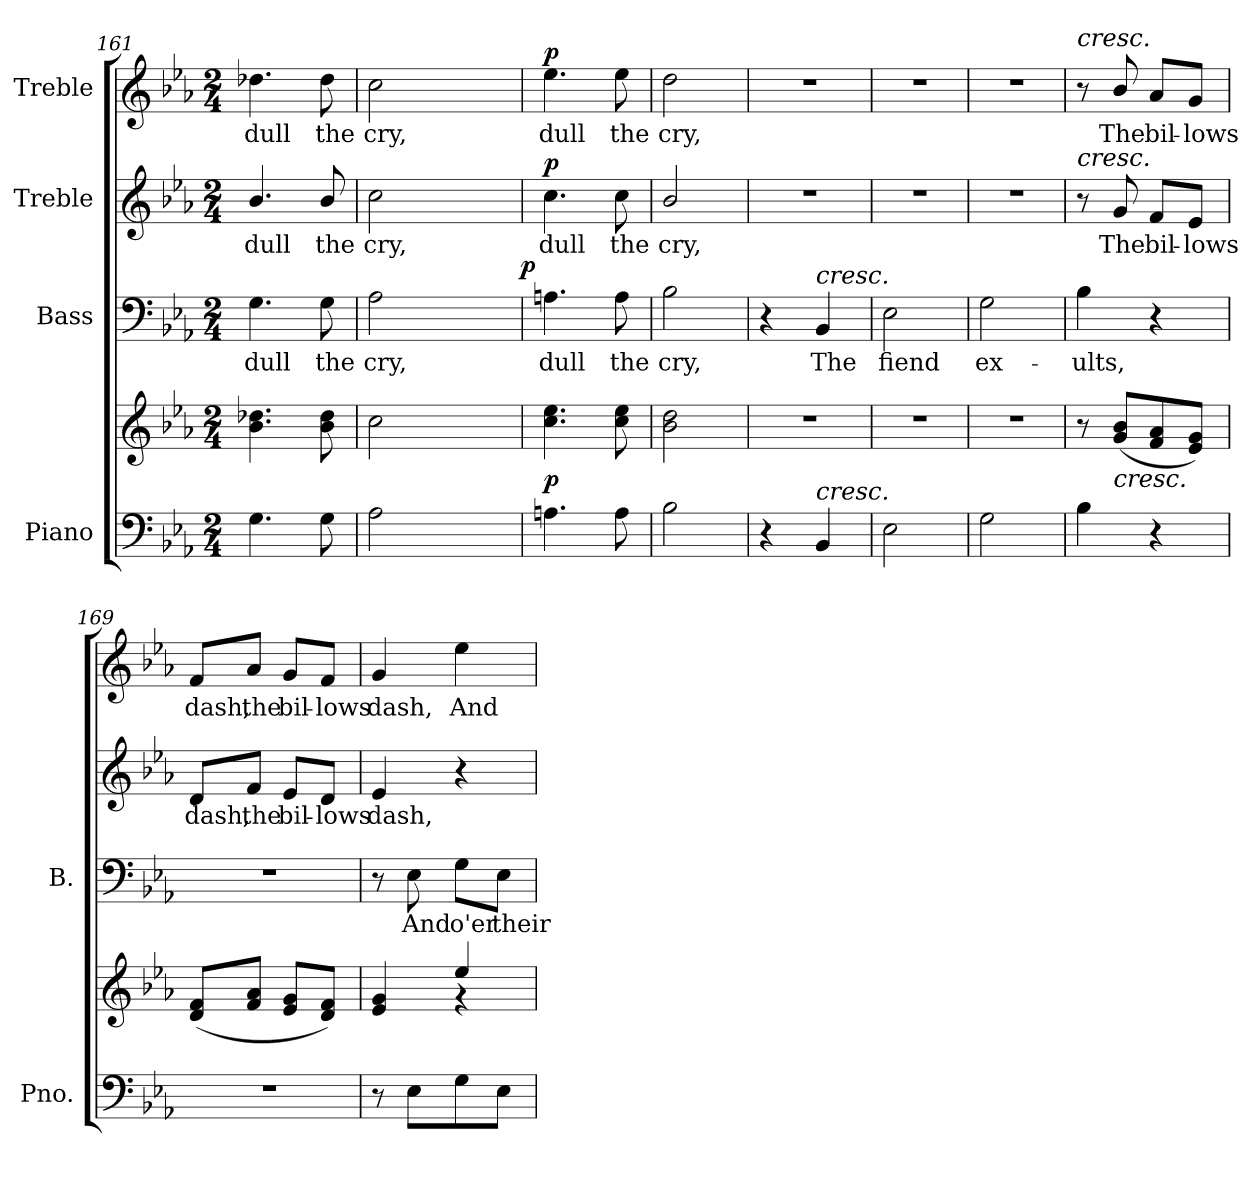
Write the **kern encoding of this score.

**kern	**kern	**dynam	**kern	**text	**dynam	**kern	**text	**dynam	**kern	**text	**dynam
*part4	*part4	*part4	*part3	*part3	*part3	*part2	*part2	*part2	*part1	*part1	*part1
*staff5	*staff4	*staff4/5	*staff3	*staff3	*staff3	*staff2	*staff2	*staff2	*staff1	*staff1	*staff1
*I"Piano	*	*	*I"Bass	*	*	*I"Treble	*	*	*I"Treble	*	*
*I'Pno.	*	*	*I'B.	*	*	*	*	*	*	*	*
*clefF4	*clefG2	*	*clefF4	*	*	*clefG2	*	*	*clefG2	*	*
*k[b-e-a-]	*k[b-e-a-]	*	*k[b-e-a-]	*	*	*k[b-e-a-]	*	*	*k[b-e-a-]	*	*
*E-:	*E-:	*	*E-:	*	*	*E-:	*	*	*E-:	*	*
*M2/4	*M2/4	*	*M2/4	*	*	*M2/4	*	*	*M2/4	*	*
=161	=161	=161	=161	=161	=161	=161	=161	=161	=161	=161	=161
!	!	!	!	!LO:LY:b:color=#000000	!	!	!	!	!	!	!
!	!	!	!	!	!	!	!LO:LY:b:color=#000000	!	!	!	!
!	!	!	!	!	!	!	!	!	!	!LO:LY:b:color=#000000	!
4.Gi\	4.b-i\ 4.dd-Xi	.	4.Gi\	dull	.	4.b-i/	dull	.	4.dd-Xi\	dull	.
!	!	!	!	!LO:LY:b:color=#000000	!	!	!	!	!	!	!
!	!	!	!	!	!	!	!LO:LY:b:color=#000000	!	!	!	!
!	!	!	!	!	!	!	!	!	!	!LO:LY:b:color=#000000	!
8Gi\	8b-i\ 8dd-i	.	8Gi\	the	.	8b-i/	the	.	8dd-i\	the	.
=162	=162	=162	=162	=162	=162	=162	=162	=162	=162	=162	=162
!	!	!	!	!LO:LY:b:color=#000000	!	!	!	!	!	!	!
!	!	!	!	!	!	!	!LO:LY:b:color=#000000	!	!	!	!
!	!	!	!	!	!	!	!	!	!	!LO:LY:b:color=#000000	!
*	*	*	*^	*	*	*	*	*	*	*	*
2A-i\	2cci\	.	2A-i\	4ryy	cry,	.	2cci\	cry,	.	2cci\	cry,	.
.	.	.	.	8ryy	.	.	.	.	.	.	.	.
.	.	.	.	16ryy	.	.	.	.	.	.	.	.
.	.	.	.	32ryy	.	.	.	.	.	.	.	.
.	.	.	.	64ryy	.	.	.	.	.	.	.	.
.	.	.	.	128...ryy	.	.	.	.	.	.	.	.
.	.	.	.	1024ryy	.	p	.	.	.	.	.	.
*	*	*	*v	*v	*	*	*	*	*	*	*	*
=163	=163	=163	=163	=163	=163	=163	=163	=163	=163	=163	=163
*	*	*	*^	*	*	*	*	*	*	*	*
!	!	!	!	!	!LO:LY:b:color=#000000	!	!	!	!	!	!	!
*	*	*	*v	*v	*	*	*	*	*	*	*	*
*	*	*	*^	*	*	*	*	*	*	*	*
!	!	!	!	!	!	!	!	!LO:LY:b:color=#000000	!	!	!	!
*	*	*	*v	*v	*	*	*	*	*	*	*	*
*	*	*	*^	*	*	*	*	*	*	*	*
!	!	!	!	!	!	!	!	!	!	!	!LO:LY:b:color=#000000	!
*	*	*	*v	*v	*	*	*	*	*	*	*	*
4.Ani\	4.cci\ 4.ee-i	p	4.Ani\	dull	.	4.cci\	dull	p	4.ee-i\	dull	p
!	!	!	!	!LO:LY:b:color=#000000	!	!	!	!	!	!	!
!	!	!	!	!	!	!	!LO:LY:b:color=#000000	!	!	!	!
!	!	!	!	!	!	!	!	!	!	!LO:LY:b:color=#000000	!
8Ai\	8cci\ 8ee-i	.	8Ai\	the	.	8cci\	the	.	8ee-i\	the	.
=164	=164	=164	=164	=164	=164	=164	=164	=164	=164	=164	=164
!	!	!	!	!LO:LY:b:color=#000000	!	!	!	!	!	!	!
!	!	!	!	!	!	!	!LO:LY:b:color=#000000	!	!	!	!
!	!	!	!	!	!	!	!	!	!	!LO:LY:b:color=#000000	!
2B-i\	2b-i\ 2ddi	.	2B-i\	cry,	.	2b-i/	cry,	.	2ddi\	cry,	.
=165	=165	=165	=165	=165	=165	=165	=165	=165	=165	=165	=165
!	!LO:N:vis=1	!	!	!	!	!LO:N:vis=1	!	!	!LO:N:vis=1	!	!
4r	2r	.	4r	.	.	2r	.	.	2r	.	.
!	!	!	!LO:TX:a:i:t=cresc.	!	!	!	!	!	!	!	!
!LO:TX:a:i:t=cresc.	!	!	!	!	!	!	!	!	!	!	!
!	!	!	!	!LO:LY:b:color=#000000	!	!	!	!	!	!	!
4BB-i/	.	.	4BB-i/	The	.	.	.	.	.	.	.
=166	=166	=166	=166	=166	=166	=166	=166	=166	=166	=166	=166
!	!LO:N:vis=1	!	!	!	!	!	!	!	!	!	!
!	!	!	!	!LO:LY:b:color=#000000	!	!LO:N:vis=1	!	!	!LO:N:vis=1	!	!
2E-i\	2r	.	2E-i\	fiend	.	2r	.	.	2r	.	.
!!LO:PB:g=z
=167	=167	=167	=167	=167	=167	=167	=167	=167	=167	=167	=167
!	!LO:N:vis=1	!	!	!	!	!	!	!	!	!	!
!	!	!	!	!LO:LY:b:color=#000000	!	!LO:N:vis=1	!	!	!LO:N:vis=1	!	!
2Gi\	2r	.	2Gi\	ex-	.	2r	.	.	2r	.	.
=168	=168	=168	=168	=168	=168	=168	=168	=168	=168	=168	=168
!	!	!	!	!	!	!	!	!	!LO:TX:a:i:t=cresc.	!	!
!	!	!	!	!	!	!LO:TX:a:i:t=cresc.	!	!	!	!	!
!	!	!	!	!LO:LY:b:color=#000000	!	!	!	!	!	!	!
4B-i\	8r	.	4B-i\	-ults,	.	8r	.	.	8r	.	.
!	!	!	!	!	!	!	!LO:LY:b:color=#000000	!	!	!	!
!	!LO:TX:b:i:t=cresc.	!	!	!	!	!	!	!	!	!	!
!	!	!	!	!	!	!	!	!	!	!LO:LY:b:color=#000000	!
.	(8gi/ 8b-iL	.	.	.	.	8gi/	The	.	8b-i/	The	.
!	!	!	!	!	!	!	!LO:LY:b:color=#000000	!	!	!	!
!	!	!	!	!	!	!	!	!	!	!LO:LY:b:color=#000000	!
4r	8fi/ 8a-i	.	4r	.	.	8fi/L	bil-	.	8a-i/L	bil-	.
!	!	!	!	!	!	!	!LO:LY:b:color=#000000	!	!	!	!
!	!	!	!	!	!	!	!	!	!	!LO:LY:b:color=#000000	!
.	8e-i/ 8giJ)	.	.	.	.	8e-i/J	-lows	.	8gi/J	-lows	.
=169	=169	=169	=169	=169	=169	=169	=169	=169	=169	=169	=169
!LO:N:vis=1	!	!	!LO:N:vis=1	!	!	!	!	!	!	!	!
!	!	!	!	!	!	!	!LO:LY:b:color=#000000	!	!	!	!
!	!	!	!	!	!	!	!	!	!	!LO:LY:b:color=#000000	!
2r	(8di/ 8fiL	.	2r	.	.	8di/L	dash,	.	8fi/L	dash,	.
!	!	!	!	!	!	!	!LO:LY:b:color=#000000	!	!	!	!
!	!	!	!	!	!	!	!	!	!	!LO:LY:b:color=#000000	!
.	8fi/ 8a-iJ	.	.	.	.	8fi/J	the	.	8a-i/J	the	.
!	!	!	!	!	!	!	!LO:LY:b:color=#000000	!	!	!	!
!	!	!	!	!	!	!	!	!	!	!LO:LY:b:color=#000000	!
.	8e-i/ 8giL	.	.	.	.	8e-i/L	bil-	.	8gi/L	bil-	.
!	!	!	!	!	!	!	!LO:LY:b:color=#000000	!	!	!	!
!	!	!	!	!	!	!	!	!	!	!LO:LY:b:color=#000000	!
.	8di/ 8fiJ)	.	.	.	.	8di/J	-lows	.	8fi/J	-lows	.
=170	=170	=170	=170	=170	=170	=170	=170	=170	=170	=170	=170
*	*^	*	*	*	*	*	*	*	*	*	*
!	!	!	!	!	!	!	!	!LO:LY:b:color=#000000	!	!	!	!
!	!	!	!	!	!	!	!	!	!	!	!LO:LY:b:color=#000000	!
8r	4e-i/ 4gi	4ryy	.	8r	.	.	4e-i/	dash,	.	4gi/	dash,	.
!	!	!	!	!	!LO:LY:b:color=#000000	!	!	!	!	!	!	!
8E-i\L	.	.	.	8E-i\	And	.	.	.	.	.	.	.
!	!	!	!	!	!LO:LY:b:color=#000000	!	!	!	!	!	!	!
!	!	!	!	!	!	!	!	!	!	!	!LO:LY:b:color=#000000	!
8Gi\	4ee-i/	4r	.	8Gi\L	o'er	.	4r	.	.	4ee-i\	And	.
!	!	!	!	!	!LO:LY:b:color=#000000	!	!	!	!	!	!	!
8E-i\J	.	.	.	8E-i\J	their	.	.	.	.	.	.	.
*	*v	*v	*	*	*	*	*	*	*	*	*	*
=	=	=	=	=	=	=	=	=	=	=	=
*-	*-	*-	*-	*-	*-	*-	*-	*-	*-	*-	*-
